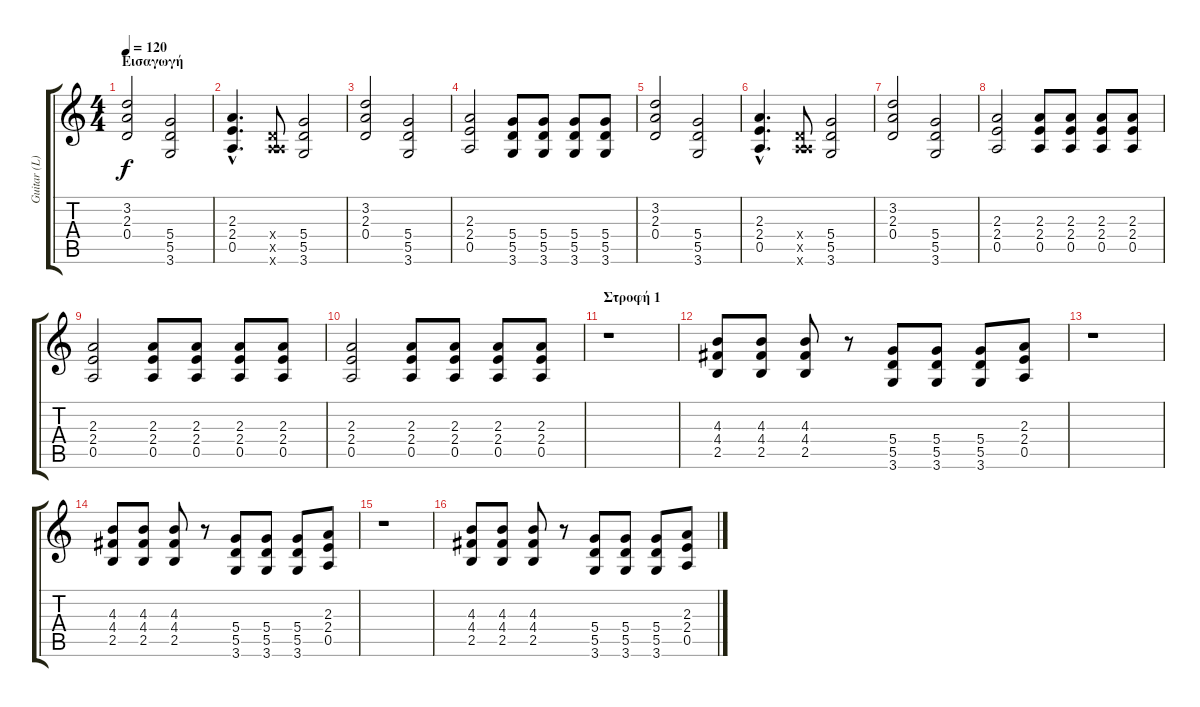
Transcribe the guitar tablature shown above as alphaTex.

\track ("Guitar (L)" "Guitar (L)") {instrument distortionguitar}
\staff {score tabs}
\tuning (E4 B3 G3 D3 A2 E2) {hide}
\ts (4 4)
\section ("" "Εισαγωγή")
\tempo 120
\clef g2
\ks c
(3.2 2.3 0.4).2{dy f instrument distortionguitar} (5.4 5.5 3.6).2 |
(2.3{hac} 2.4{hac} 0.5{hac}).4{d} (0.4{x} 0.5{x} 5.6{x}).8 (5.4 5.5 3.6).2 |
(3.2 2.3 0.4).2 (5.4 5.5 3.6).2 |
(2.3 2.4 0.5).2 (5.4 5.5 3.6).8 (5.4 5.5 3.6).8 (5.4 5.5 3.6).8 (5.4 5.5 3.6).8 |
(3.2 2.3 0.4).2 (5.4 5.5 3.6).2 |
(2.3{hac} 2.4{hac} 0.5{hac}).4{d} (0.4{x} 0.5{x} 5.6{x}).8 (5.4 5.5 3.6).2 |
(3.2 2.3 0.4).2 (5.4 5.5 3.6).2 |
(2.3 2.4 0.5).2 (2.3 2.4 0.5).8 (2.3 2.4 0.5).8 (2.3 2.4 0.5).8 (2.3 2.4 0.5).8 |
(2.3 2.4 0.5).2 (2.3 2.4 0.5).8 (2.3 2.4 0.5).8 (2.3 2.4 0.5).8 (2.3 2.4 0.5).8 |
(2.3 2.4 0.5).2 (2.3 2.4 0.5).8 (2.3 2.4 0.5).8 (2.3 2.4 0.5).8 (2.3 2.4 0.5).8 |
\section ("" "Στροφή 1")
r.1 |
(4.3 4.4 2.5).8 (4.3 4.4 2.5).8 (4.3 4.4 2.5).8 r.8 (5.4 5.5 3.6).8 (5.4 5.5 3.6).8 (5.4 5.5 3.6).8 (2.3 2.4 0.5).8 |
r.1 |
(4.3 4.4 2.5).8 (4.3 4.4 2.5).8 (4.3 4.4 2.5).8 r.8 (5.4 5.5 3.6).8 (5.4 5.5 3.6).8 (5.4 5.5 3.6).8 (2.3 2.4 0.5).8 |
r.1 |
(4.3 4.4 2.5).8 (4.3 4.4 2.5).8 (4.3 4.4 2.5).8 r.8 (5.4 5.5 3.6).8 (5.4 5.5 3.6).8 (5.4 5.5 3.6).8 (2.3 2.4 0.5).8
